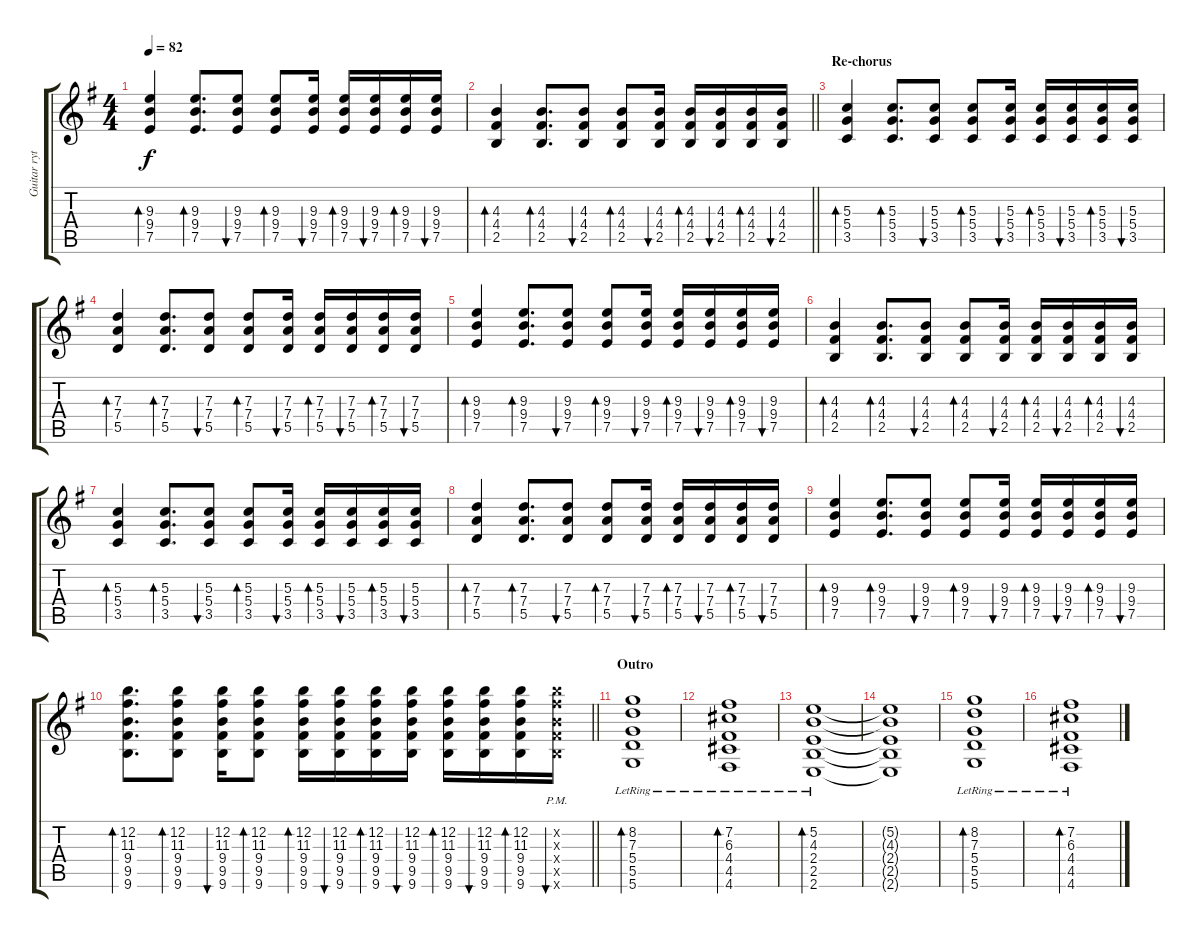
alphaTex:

\track ("Guitar rythm" "Guitar ryt") {instrument acousticguitarsteel}
\staff {score tabs}
\tuning (E4 B3 G3 D3 A2 D2) {hide}
\ts (4 4)
\tempo 82
\clef g2
\ks g
(9.3 9.4 7.5).4{bd 60 dy f} (9.3 9.4 7.5).8{d bd 60} (9.3 9.4 7.5).8{bu 60} (9.3 9.4 7.5).8{bd 60} (9.3 9.4 7.5).16{bu 60} (9.3 9.4 7.5).16{bd 60} (9.3 9.4 7.5).16{bu 60} (9.3 9.4 7.5).16{bd 60} (9.3 9.4 7.5).16{bu 60} |
\barLineRight lightlight
(4.3 4.4 2.5).4{bd 60} (4.3 4.4 2.5).8{d bd 60} (4.3 4.4 2.5).8{bu 60} (4.3 4.4 2.5).8{bd 60} (4.3 4.4 2.5).16{bu 60} (4.3 4.4 2.5).16{bd 60} (4.3 4.4 2.5).16{bu 60} (4.3 4.4 2.5).16{bd 60} (4.3 4.4 2.5).16{bu 60} |
\section ("" "Re-chorus")
(5.3 5.4 3.5).4{bd 60} (5.3 5.4 3.5).8{d bd 60} (5.3 5.4 3.5).8{bu 60} (5.3 5.4 3.5).8{bd 60} (5.3 5.4 3.5).16{bu 60} (5.3 5.4 3.5).16{bd 60} (5.3 5.4 3.5).16{bu 60} (5.3 5.4 3.5).16{bd 60} (5.3 5.4 3.5).16{bu 60} |
(7.3 7.4 5.5).4{bd 60} (7.3 7.4 5.5).8{d bd 60} (7.3 7.4 5.5).8{bu 60} (7.3 7.4 5.5).8{bd 60} (7.3 7.4 5.5).16{bu 60} (7.3 7.4 5.5).16{bd 60} (7.3 7.4 5.5).16{bu 60} (7.3 7.4 5.5).16{bd 60} (7.3 7.4 5.5).16{bu 60} |
(9.3 9.4 7.5).4{bd 60} (9.3 9.4 7.5).8{d bd 60} (9.3 9.4 7.5).8{bu 60} (9.3 9.4 7.5).8{bd 60} (9.3 9.4 7.5).16{bu 60} (9.3 9.4 7.5).16{bd 60} (9.3 9.4 7.5).16{bu 60} (9.3 9.4 7.5).16{bd 60} (9.3 9.4 7.5).16{bu 60} |
(4.3 4.4 2.5).4{bd 60} (4.3 4.4 2.5).8{d bd 60} (4.3 4.4 2.5).8{bu 60} (4.3 4.4 2.5).8{bd 60} (4.3 4.4 2.5).16{bu 60} (4.3 4.4 2.5).16{bd 60} (4.3 4.4 2.5).16{bu 60} (4.3 4.4 2.5).16{bd 60} (4.3 4.4 2.5).16{bu 60} |
(5.3 5.4 3.5).4{bd 60} (5.3 5.4 3.5).8{d bd 60} (5.3 5.4 3.5).8{bu 60} (5.3 5.4 3.5).8{bd 60} (5.3 5.4 3.5).16{bu 60} (5.3 5.4 3.5).16{bd 60} (5.3 5.4 3.5).16{bu 60} (5.3 5.4 3.5).16{bd 60} (5.3 5.4 3.5).16{bu 60} |
(7.3 7.4 5.5).4{bd 60} (7.3 7.4 5.5).8{d bd 60} (7.3 7.4 5.5).8{bu 60} (7.3 7.4 5.5).8{bd 60} (7.3 7.4 5.5).16{bu 60} (7.3 7.4 5.5).16{bd 60} (7.3 7.4 5.5).16{bu 60} (7.3 7.4 5.5).16{bd 60} (7.3 7.4 5.5).16{bu 60} |
(9.3 9.4 7.5).4{bd 60} (9.3 9.4 7.5).8{d bd 60} (9.3 9.4 7.5).8{bu 60} (9.3 9.4 7.5).8{bd 60} (9.3 9.4 7.5).16{bu 60} (9.3 9.4 7.5).16{bd 60} (9.3 9.4 7.5).16{bu 60} (9.3 9.4 7.5).16{bd 60} (9.3 9.4 7.5).16{bu 60} |
\barLineRight lightlight
(12.2 11.3 9.4 9.5 9.6).8{d bd 60} (12.2 11.3 9.4 9.5 9.6).8{bd 60} (12.2 11.3 9.4 9.5 9.6).16{bu 60} (12.2 11.3 9.4 9.5 9.6).8{bd 60} (12.2 11.3 9.4 9.5 9.6).16{bd 60} (12.2 11.3 9.4 9.5 9.6).16{bu 60} (12.2 11.3 9.4 9.5 9.6).16{bd 60} (12.2 11.3 9.4 9.5 9.6).16{bu 60} (12.2 11.3 9.4 9.5 9.6).16{bd 60} (12.2 11.3 9.4 9.5 9.6).16{bu 60} (12.2 11.3 9.4 9.5 9.6).16{bd 60} (12.2{pm x} 11.3{pm x} 9.4{pm x} 9.5{pm x} 9.6{pm x}).16{bu 60} |
\section ("" "Outro")
(8.2{lr} 7.3{lr} 5.4{lr} 5.5{lr} 5.6{lr}).1{bd 30} |
(7.2{lr} 6.3{lr} 4.4{lr} 4.5{lr} 4.6{lr}).1{bd 240} |
(5.2{lr} 4.3{lr} 2.4{lr} 2.5{lr} 2.6{lr}).1{bd 240} |
(5.2{t} 4.3{t} 2.4{t} 2.5{t} 2.6{t}).1 |
(8.2{lr} 7.3{lr} 5.4{lr} 5.5{lr} 5.6{lr}).1{bd 240} |
(7.2{lr} 6.3{lr} 4.4{lr} 4.5{lr} 4.6{lr}).1{bd 240}
